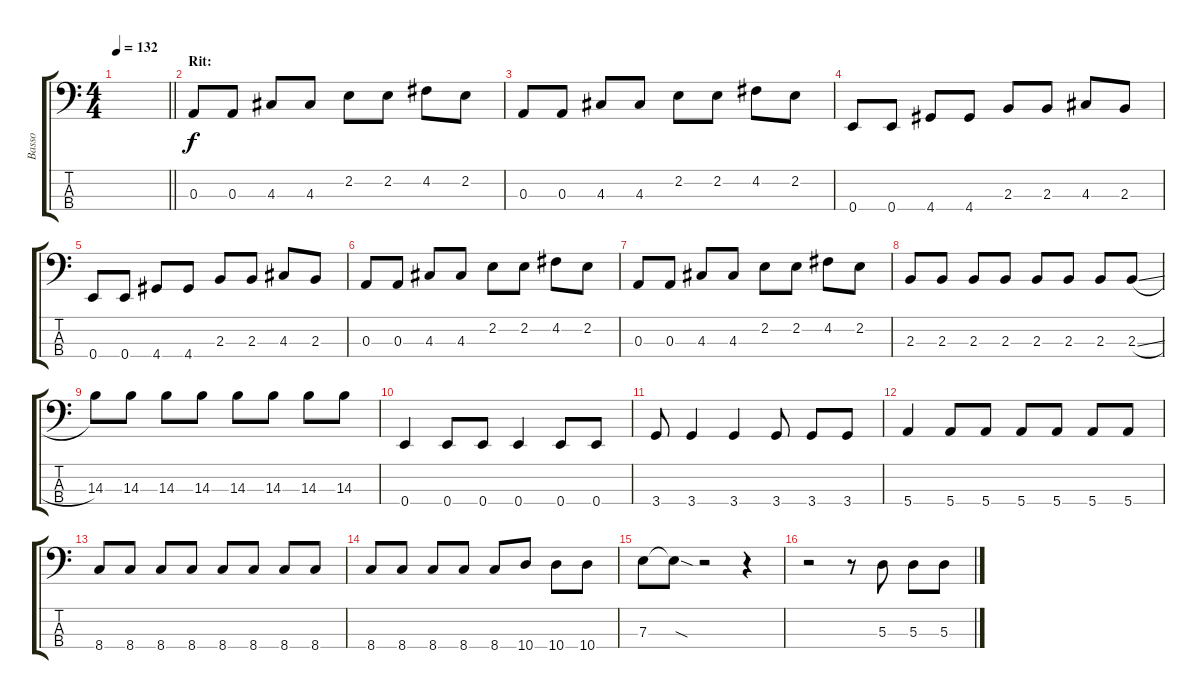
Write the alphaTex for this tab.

\track ("Basso" "Basso") {instrument electricbasspick}
\staff {score tabs}
\tuning (G2 D2 A1 E1) {hide}
\ts (4 4)
\tempo 132
\clef f4
\barLineRight lightlight
\ks c
|
\section ("" "Rit:")
0.3.8 0.3.8 4.3.8 4.3.8 2.2.8 2.2.8 4.2.8 2.2.8 |
0.3.8 0.3.8 4.3.8 4.3.8 2.2.8 2.2.8 4.2.8 2.2.8 |
0.4.8 0.4.8 4.4.8 4.4.8 2.3.8 2.3.8 4.3.8 2.3.8 |
0.4.8 0.4.8 4.4.8 4.4.8 2.3.8 2.3.8 4.3.8 2.3.8 |
0.3.8 0.3.8 4.3.8 4.3.8 2.2.8 2.2.8 4.2.8 2.2.8 |
0.3.8 0.3.8 4.3.8 4.3.8 2.2.8 2.2.8 4.2.8 2.2.8 |
2.3.8 2.3.8 2.3.8 2.3.8 2.3.8 2.3.8 2.3.8 2.3{sl}.8 |
14.3.8 14.3.8 14.3.8 14.3.8 14.3.8 14.3.8 14.3.8 14.3.8 |
0.4.4 0.4.8 0.4.8 0.4.4 0.4.8 0.4.8 |
3.4.8 3.4.4 3.4.4 3.4.8 3.4.8 3.4.8 |
5.4.4 5.4.8 5.4.8 5.4.8 5.4.8 5.4.8 5.4.8 |
8.4.8 8.4.8 8.4.8 8.4.8 8.4.8 8.4.8 8.4.8 8.4.8 |
8.4.8 8.4.8 8.4.8 8.4.8 8.4.8 10.4.8 10.4.8 10.4.8 |
7.3.8 7.3{sod t}.8 r.2 r.4 |
r.2 r.8 5.3.8 5.3.8 5.3.8
